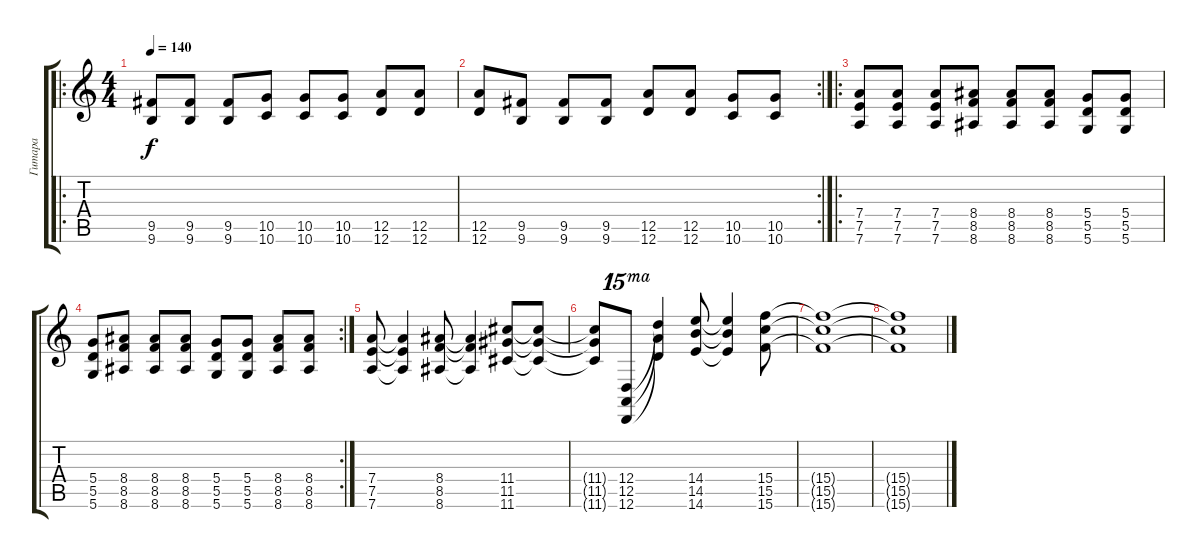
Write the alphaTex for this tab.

\track ("Гитара" "Гитара") {instrument distortionguitar}
\staff {score tabs}
\tuning (E4 B3 G3 D3 A2 D2) {hide}
\ro
\ts (4 4)
\tempo 140
\clef g2
\ks c
(9.5 9.6).8{dy f} (9.5 9.6).8 (9.5 9.6).8 (10.5 10.6).8 (10.5 10.6).8 (10.5 10.6).8 (12.5 12.6).8 (12.5 12.6).8 |
\rc 2
(12.5 12.6).8 (9.5 9.6).8 (9.5 9.6).8 (9.5 9.6).8 (12.5 12.6).8 (12.5 12.6).8 (10.5 10.6).8 (10.5 10.6).8 |
\ro
(7.4 7.5 7.6).8 (7.4 7.5 7.6).8 (7.4 7.5 7.6).8 (8.4 8.5 8.6).8 (8.4 8.5 8.6).8 (8.4 8.5 8.6).8 (5.4 5.5 5.6).8 (5.4 5.5 5.6).8 |
\rc 2
(5.4 5.5 5.6).8 (8.4 8.5 8.6).8 (8.4 8.5 8.6).8 (8.4 8.5 8.6).8 (5.4 5.5 5.6).8 (5.4 5.5 5.6).8 (8.4 8.5 8.6).8 (8.4 8.5 8.6).8 |
(7.4 7.5 7.6).8 (7.4{t} 7.5{t} 7.6{t}).4 (8.4 8.5 8.6).8 (8.4{t} 8.5{t} 8.6{t}).4 (11.4 11.5 11.6).8 (11.4{t} 11.5{t} 11.6{t}).8 |
(11.4{t} 11.5{t} 11.6{t}).8 (12.4 12.5 12.6).8{ot 15ma} (12.4{t} 12.5{t} 12.6{t}).4 (14.4 14.5 14.6).8 (14.4{t} 14.5{t} 14.6{t}).4 (15.4 15.5 15.6).8 |
(15.4{t} 15.5{t} 15.6{t}).1 |
(15.4{t} 15.5{t} 15.6{t}).1
